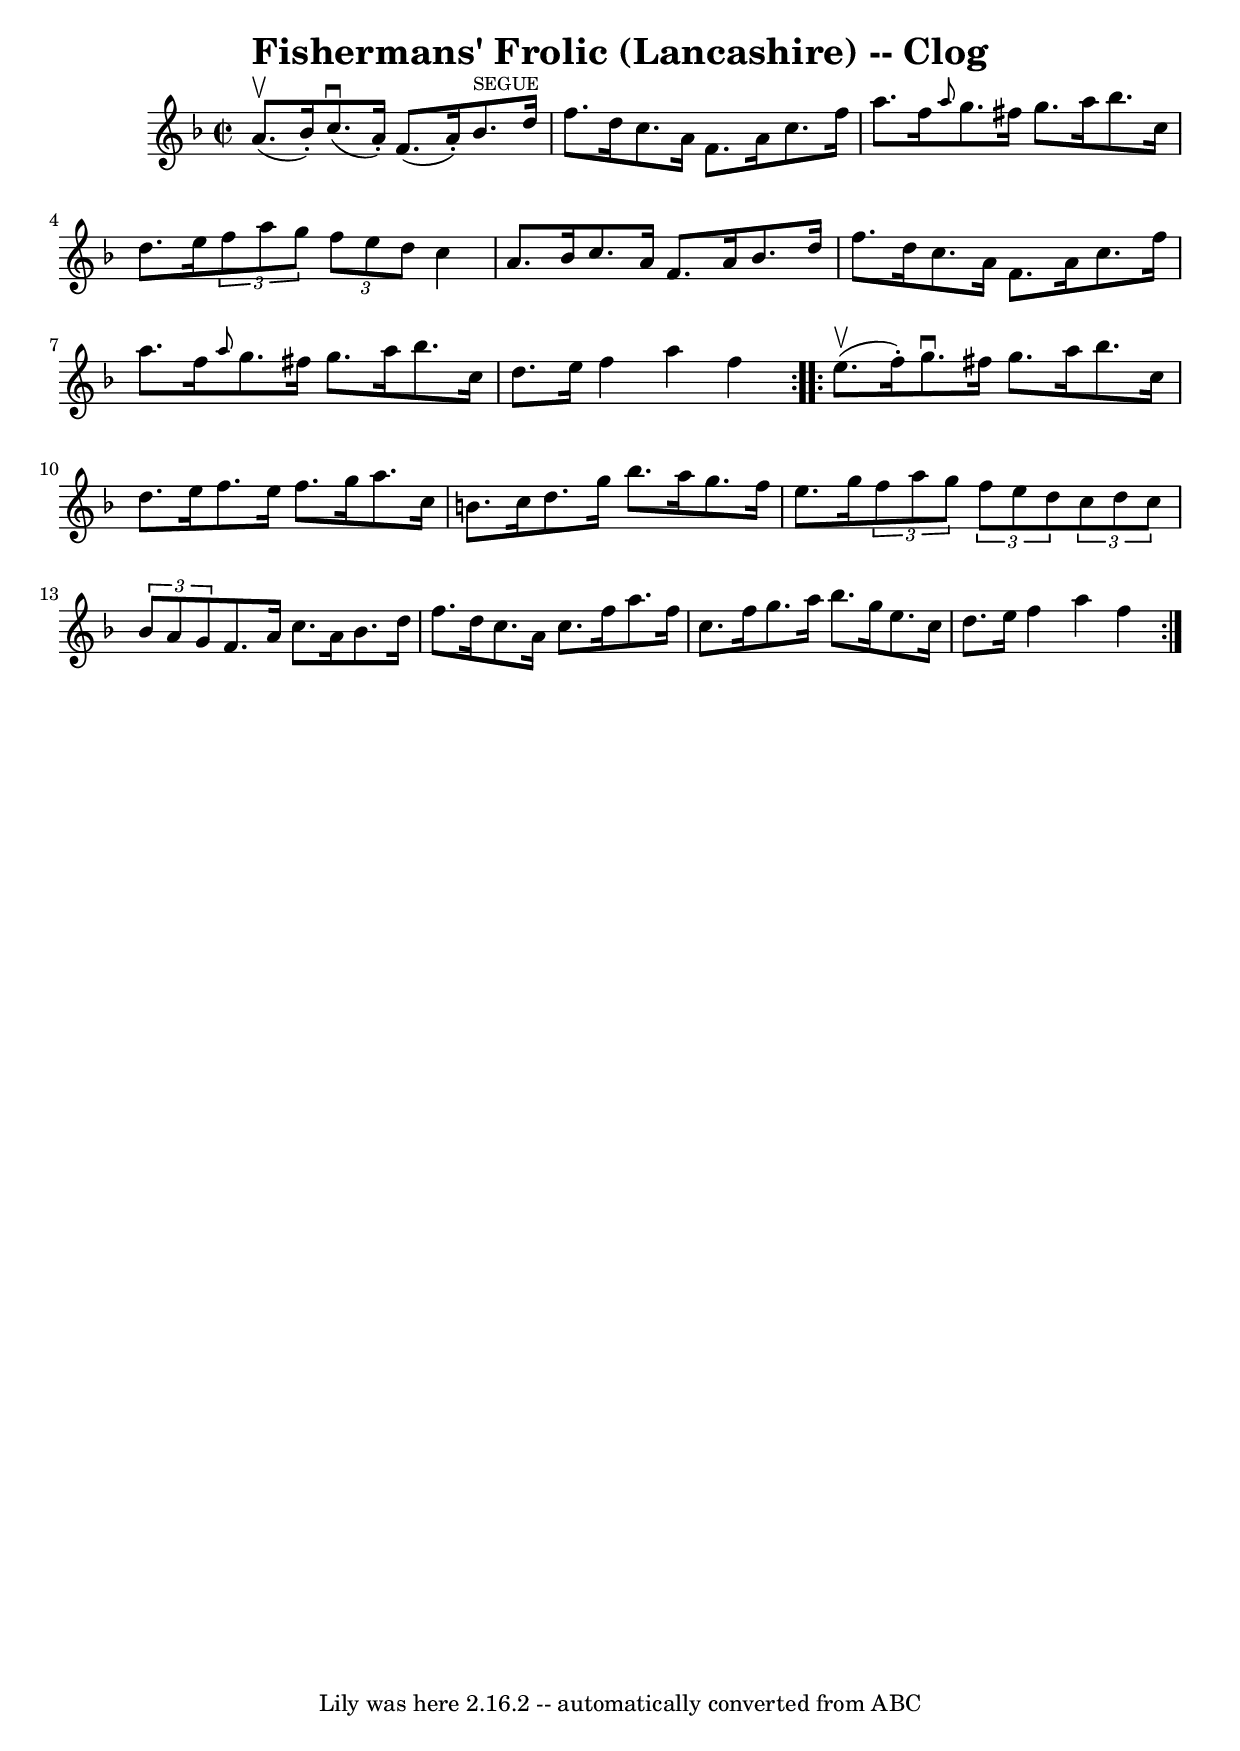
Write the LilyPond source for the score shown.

\version "2.16.2"
\include "Mammoth.ily"
\header {
  %% book = "Ryan's Mammoth Collection"
  crossRefNumber = "1"
  footnotes = "\\\\160 953"
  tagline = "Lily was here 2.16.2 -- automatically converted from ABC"
  title = "Fishermans' Frolic (Lancashire) -- Clog"

}
voicedefault =  {



  \repeat volta 2 {

    \override Staff.TimeSignature #'style = #'C
    \time 2/2 
    \key f \major
 a'8.^\upbow(bes'16 -.) |
    c''8. 
    ^\downbow(a'16 -.) f'8. (a'16 -.) bes'8.^\segue d''16    
    f''8. d''16    |
    c''8. a'16 f'8. a'16 c''8. f''16    
    a''8. f''16    |
    \grace { a''8  
	   } g''8. fis''16 g''8.  
    a''16 bes''8. c''16 d''8. e''16    |
    \times 2/3 { f''8 
		 a''8 g''8  
	       }   \times 2/3 { f''8 e''8 d''8  
			      } c''4 a'8.    
    bes'16    |
    c''8. a'16 f'8. a'16 bes'8. d''16    
    f''8. d''16    |
    c''8. a'16 f'8. a'16 c''8. f''16    
    a''8. f''16    |
    \grace { a''8  
	   } g''8. fis''16 g''8.    
    a''16 bes''8. c''16 d''8. e''16    |
    f''4 a''4    
    f''4  
  }     
  \repeat volta 2 {
    e''8.^\upbow(f''16 -.) |
    g''8. 
    ^\downbow fis''16 g''8. a''16 bes''8. c''16 d''8. e''16    
    |
    f''8. e''16 f''8. g''16 a''8. c''16 b'8. c''16  
    |
    d''8. g''16 bes''8. a''16 g''8. f''16 e''8.    
    g''16    |
    \times 2/3 { f''8 a''8 g''8  
	       }   \times 2/3 {   
		 f''8 e''8 d''8  
	       }   \times 2/3 { c''8 d''8 c''8  
			      }   \times 2/3 { 
				bes'8 a'8 g'8  
			      }   |
    f'8. a'16 c''8. a'16 bes'8. 
    d''16 f''8. d''16    |
    c''8. a'16 c''8. f''16    
    a''8. f''16 c''8. f''16    |
    g''8. a''16 bes''8.    
    g''16 e''8. c''16 d''8. e''16    |
    f''4 a''4 f''4  

  }   

}

\score{
  <<

    \context Staff="default"
    {
      \voicedefault 
      
    }

  >>
  \layout {
    
  }
  \midi {
  }

}
